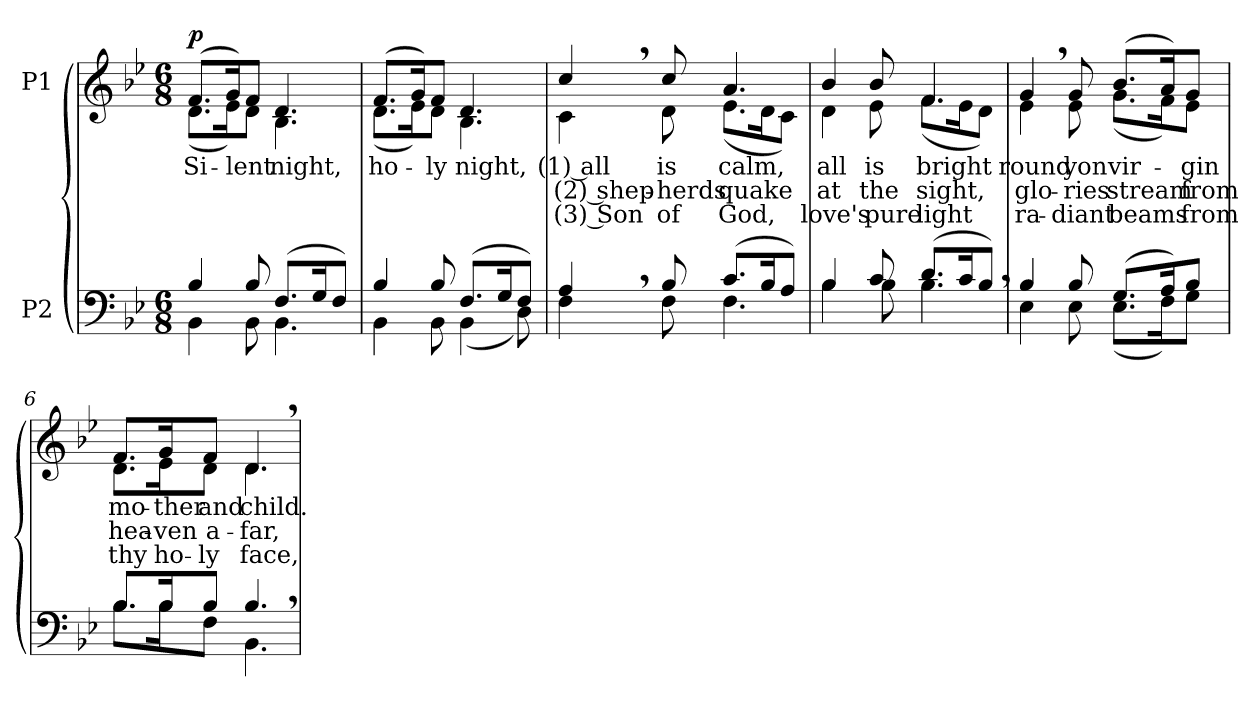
**kern	**kern	**text	**text	**text	**dynam
*part2	*part1	*part1	*part1	*part1	*part1
*staff2	*staff1	*staff1	*staff1	*staff1	*staff1
*I"P2	*I"P1	*	*	*	*
!!LO:PB:g=z
*clefF4	*clefG2	*	*	*	*
*k[b-e-]	*k[b-e-]	*	*	*	*
*B-:	*B-:	*	*	*	*
*M6/8	*M6/8	*	*	*	*
=1	=1	=1	=1	=1	=1
*^	*	*	*	*	*
!	!	!	!LO:LY:b:color=#000000	!	!	!
*	*	*^	*	*	*	*
4B-i/	4BB-i\	(8.fi/L	(8.di\L	Si-	.	.	p
.	.	16gi/k)	16e-i\k)	.	.	.	.
!	!	!	!	!LO:LY:b:color=#000000	!	!	!
8B-i/	8BB-i\	8fi/J	8di\J	-lent	.	.	.
!	!	!	!	!LO:LY:b:color=#000000	!	!	!
(8.Fi/L	4.BB-i\	4.di/	4.B-i\	night,	.	.	.
16Gi/k	.	.	.	.	.	.	.
8Fi/J)	.	.	.	.	.	.	.
=2	=2	=2	=2	=2	=2	=2	=2
!	!	!	!	!LO:LY:b:color=#000000	!	!	!
4B-i/	4BB-i\	(8.fi/L	(8.di\L	ho-	.	.	.
.	.	16gi/k)	16e-i\k)	.	.	.	.
!	!	!	!	!LO:LY:b:color=#000000	!	!	!
8B-i/	8BB-i\	8fi/J	8di\J	-ly	.	.	.
!	!	!	!	!LO:LY:b:color=#000000	!	!	!
(8.Fi/L	(4BB-i\	4.di/	4.B-i\	night,	.	.	.
16Gi/k	.	.	.	.	.	.	.
8Fi/J)	8Di\)	.	.	.	.	.	.
=3	=3	=3	=3	=3	=3	=3	=3
!	!	!	!	!LO:LY:b:color=#000000	!LO:LY:b:color=#000000	!LO:LY:b:color=#000000	!
4A,i/	4Fi\	4cc,i/	4ci\	(1) all	(2) shep-	(3) Son	.
!	!	!	!	!LO:LY:b:color=#000000	!LO:LY:b:color=#000000	!LO:LY:b:color=#000000	!
8B-i/	8Fi\	8cci/	8di\	is	-herds	of	.
!	!	!	!	!LO:LY:b:color=#000000	!LO:LY:b:color=#000000	!LO:LY:b:color=#000000	!
(8.ci/L	4.Fi\	4.ai/	(8.e-i\L	calm,	quake	God,	.
16B-i/k	.	.	16di\k	.	.	.	.
8Ai/J)	.	.	8ci\J)	.	.	.	.
=4	=4	=4	=4	=4	=4	=4	=4
!	!	!	!	!LO:LY:b:color=#000000	!LO:LY:b:color=#000000	!LO:LY:b:color=#000000	!
4B-i/	4B-i\	4b-i/	4di\	all	at	love's	.
!	!	!	!	!LO:LY:b:color=#000000	!LO:LY:b:color=#000000	!LO:LY:b:color=#000000	!
8ci/	8B-i\	8b-i/	8e-i\	is	the	pure	.
!	!	!	!	!LO:LY:b:color=#000000	!LO:LY:b:color=#000000	!LO:LY:b:color=#000000	!
(8.di/L	4.B-i\	4.fi/	(8.fi\L	bright	sight,	light	.
16ci/k	.	.	16e-i\k	.	.	.	.
8B-,i/J)	.	.	8di\J)	.	.	.	.
=5	=5	=5	=5	=5	=5	=5	=5
!	!	!	!	!LO:LY:b:color=#000000	!LO:LY:b:color=#000000	!LO:LY:b:color=#000000	!
4B-i/	4E-i\	4g,i/	4e-i\	round	glo-	ra-	.
!	!	!	!	!LO:LY:b:color=#000000	!LO:LY:b:color=#000000	!LO:LY:b:color=#000000	!
8B-i/	8E-i\	8gi/	8e-i\	yon	-ries	-diant	.
!	!	!	!	!LO:LY:b:color=#000000	!LO:LY:b:color=#000000	!LO:LY:b:color=#000000	!
(8.Gi/L	(8.E-i\L	(8.b-i/L	(8.gi\L	vir-	stream	beams	.
16Ai/k)	16Fi\k)	16ai/k)	16fi\k)	.	.	.	.
!	!	!	!	!LO:LY:b:color=#000000	!LO:LY:b:color=#000000	!LO:LY:b:color=#000000	!
8B-i/J	8Gi\J	8gi/J	8e-i\J	-gin	from	from	.
=6	=6	=6	=6	=6	=6	=6	=6
!	!	!	!	!LO:LY:b:color=#000000	!LO:LY:b:color=#000000	!LO:LY:b:color=#000000	!
8.B-i/L	8.B-i\L	8.fi/L	8.di\L	mo-	hea-	thy	.
!	!	!	!	!LO:LY:b:color=#000000	!LO:LY:b:color=#000000	!LO:LY:b:color=#000000	!
16B-i/k	16B-i\k	16gi/k	16e-i\k	-ther	-ven	ho-	.
!	!	!	!	!LO:LY:b:color=#000000	!LO:LY:b:color=#000000	!LO:LY:b:color=#000000	!
8B-i/J	8Fi\J	8fi/J	8di\J	and	a-	-ly	.
!	!	!	!	!LO:LY:b:color=#000000	!LO:LY:b:color=#000000	!LO:LY:b:color=#000000	!
4.B-,i/	4.BB-i\	4.d,i/	4.di\	child.	-far,	face,	.
*v	*v	*	*	*	*	*	*
*	*v	*v	*	*	*	*
=	=	=	=	=	=
*-	*-	*-	*-	*-	*-
